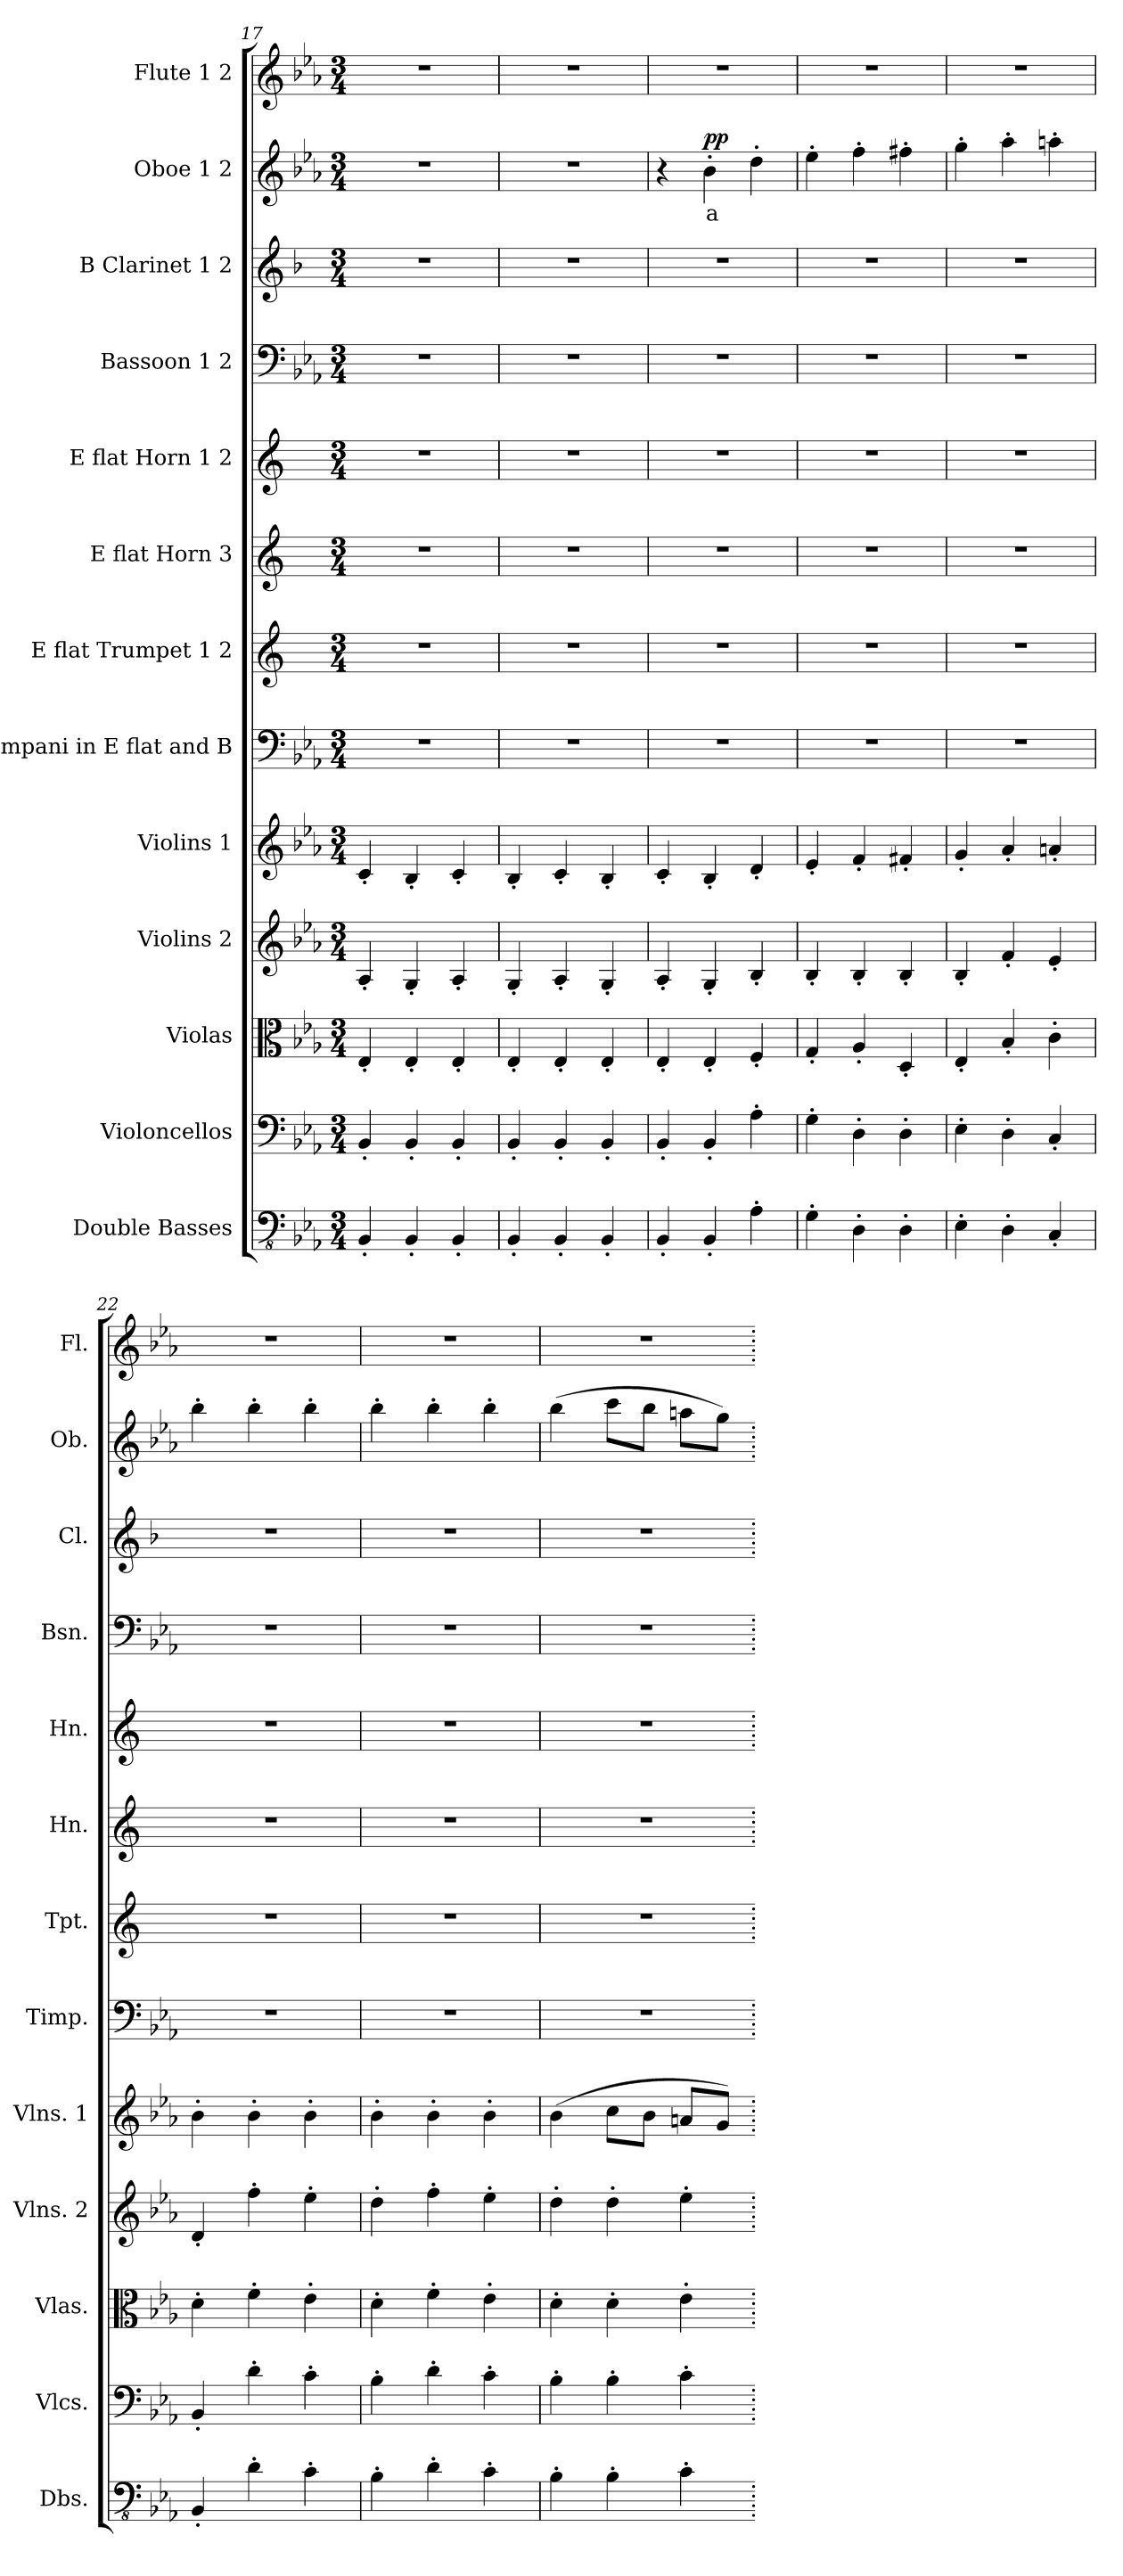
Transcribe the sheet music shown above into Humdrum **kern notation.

**kern	**kern	**kern	**kern	**kern	**kern	**kern	**kern	**kern	**kern	**kern	**kern	**text	**dynam	**kern
*part13	*part12	*part11	*part10	*part9	*part8	*part7	*part6	*part5	*part4	*part3	*part2	*part2	*part2	*part1
*staff13	*staff12	*staff11	*staff10	*staff9	*staff8	*staff7	*staff6	*staff5	*staff4	*staff3	*staff2	*staff2	*staff2	*staff1
*I"Double Basses	*I"Violoncellos	*I"Violas	*I"Violins 2	*I"Violins 1	*I"Timpani in E flat and B	*I"E flat Trumpet 1 2	*I"E flat Horn 3	*I"E flat Horn  1 2	*I"Bassoon 1 2	*I"B Clarinet 1 2	*I"Oboe 1 2	*	*	*I"Flute 1 2
*I'Dbs.	*I'Vlcs.	*I'Vlas.	*I'Vlns. 2	*I'Vlns. 1	*I'Timp.	*I'Tpt.	*I'Hn.	*I'Hn.	*I'Bsn.	*I'Cl.	*I'Ob.	*	*	*I'Fl.
*clefFv4	*clefF4	*clefC3	*clefG2	*clefG2	*clefF4	*clefG2	*clefG2	*clefG2	*clefF4	*clefG2	*clefG2	*	*	*clefG2
*	*	*	*	*	*	*ITrd-2c-3	*ITrd5c9	*ITrd5c9	*	*ITrd1c2	*	*	*	*
*k[b-e-a-]	*k[b-e-a-]	*k[b-e-a-]	*k[b-e-a-]	*k[b-e-a-]	*k[b-e-a-]	*k[b-e-a-]	*k[b-e-a-]	*k[b-e-a-]	*k[b-e-a-]	*k[b-e-a-]	*k[b-e-a-]	*	*	*k[b-e-a-]
*M3/4	*M3/4	*M3/4	*M3/4	*M3/4	*M3/4	*M3/4	*M3/4	*M3/4	*M3/4	*M3/4	*M3/4	*	*	*M3/4
=17	=17	=17	=17	=17	=17	=17	=17	=17	=17	=17	=17	=17	=17	=17
4BBB-'/	4BB-'/	4E-'/	4A-'/	4c'/	2.r	2.r	2.r	2.r	2.r	2.r	2.r	.	.	2.r
4BBB-'/	4BB-'/	4E-'/	4G'/	4B-'/	.	.	.	.	.	.	.	.	.	.
4BBB-'/	4BB-'/	4E-'/	4A-'/	4c'/	.	.	.	.	.	.	.	.	.	.
=18	=18	=18	=18	=18	=18	=18	=18	=18	=18	=18	=18	=18	=18	=18
4BBB-'/	4BB-'/	4E-'/	4G'/	4B-'/	2.r	2.r	2.r	2.r	2.r	2.r	2.r	.	.	2.r
4BBB-'/	4BB-'/	4E-'/	4A-'/	4c'/	.	.	.	.	.	.	.	.	.	.
4BBB-'/	4BB-'/	4E-'/	4G'/	4B-'/	.	.	.	.	.	.	.	.	.	.
=19	=19	=19	=19	=19	=19	=19	=19	=19	=19	=19	=19	=19	=19	=19
4BBB-'/	4BB-'/	4E-'/	4A-'/	4c'/	2.r	2.r	2.r	2.r	2.r	2.r	4r	.	.	2.r
!	!	!	!	!	!	!	!	!	!	!	!	!	!LO:DY:b	!
4BBB-'/	4BB-'/	4E-'/	4G'/	4B-'/	.	.	.	.	.	.	4b-'\	a	pp	.
4AA-'\	4A-'\	4F'/	4B-'/	4d'/	.	.	.	.	.	.	4dd'\	.	.	.
=20	=20	=20	=20	=20	=20	=20	=20	=20	=20	=20	=20	=20	=20	=20
4GG'\	4G'\	4G'/	4B-'/	4e-'/	2.r	2.r	2.r	2.r	2.r	2.r	4ee-'\	.	.	2.r
4DD'\	4D'\	4A-'/	4B-'/	4f'/	.	.	.	.	.	.	4ff'\	.	.	.
4DD'\	4D'\	4D'/	4B-'/	4f#X'/	.	.	.	.	.	.	4ff#X'\	.	.	.
=21	=21	=21	=21	=21	=21	=21	=21	=21	=21	=21	=21	=21	=21	=21
4EE-'\	4E-'\	4E-'/	4B-'/	4g'/	2.r	2.r	2.r	2.r	2.r	2.r	4gg'\	.	.	2.r
4DD'\	4D'\	4B-'/	4f'/	4a-'/	.	.	.	.	.	.	4aa-'\	.	.	.
4CC'/	4C'/	4c'\	4e-'/	4an'/	.	.	.	.	.	.	4aan'\	.	.	.
=22	=22	=22	=22	=22	=22	=22	=22	=22	=22	=22	=22	=22	=22	=22
4BBB-'/	4BB-'/	4d'\	4d'/	4b-'\	2.r	2.r	2.r	2.r	2.r	2.r	4bb-'\	.	.	2.r
4D'\	4d'\	4f'\	4ff'\	4b-'\	.	.	.	.	.	.	4bb-'\	.	.	.
4C'\	4c'\	4e-'\	4ee-'\	4b-'\	.	.	.	.	.	.	4bb-'\	.	.	.
=23	=23	=23	=23	=23	=23	=23	=23	=23	=23	=23	=23	=23	=23	=23
4BB-'\	4B-'\	4d'\	4dd'\	4b-'\	2.r	2.r	2.r	2.r	2.r	2.r	4bb-'\	.	.	2.r
4D'\	4d'\	4f'\	4ff'\	4b-'\	.	.	.	.	.	.	4bb-'\	.	.	.
4C'\	4c'\	4e-'\	4ee-'\	4b-'\	.	.	.	.	.	.	4bb-'\	.	.	.
=24	=24	=24	=24	=24	=24	=24	=24	=24	=24	=24	=24	=24	=24	=24
4BB-'\	4B-'\	4d'\	4dd'\	(>4b-\	2.r	2.r	2.r	2.r	2.r	2.r	(>4bb-\	.	.	2.r
4BB-'\	4B-'\	4d'\	4dd'\	8cc\L	.	.	.	.	.	.	8ccc\L	.	.	.
.	.	.	.	8b-\J	.	.	.	.	.	.	8bb-\J	.	.	.
4C'\	4c'\	4e-'\	4ee-'\	8an/L	.	.	.	.	.	.	8aan\L	.	.	.
.	.	.	.	8g/J)	.	.	.	.	.	.	8gg\J)	.	.	.
=.	=.	=.	=.	=.	=.	=.	=.	=.	=.	=.	=.	=.	=.	=.
*-	*-	*-	*-	*-	*-	*-	*-	*-	*-	*-	*-	*-	*-	*-
